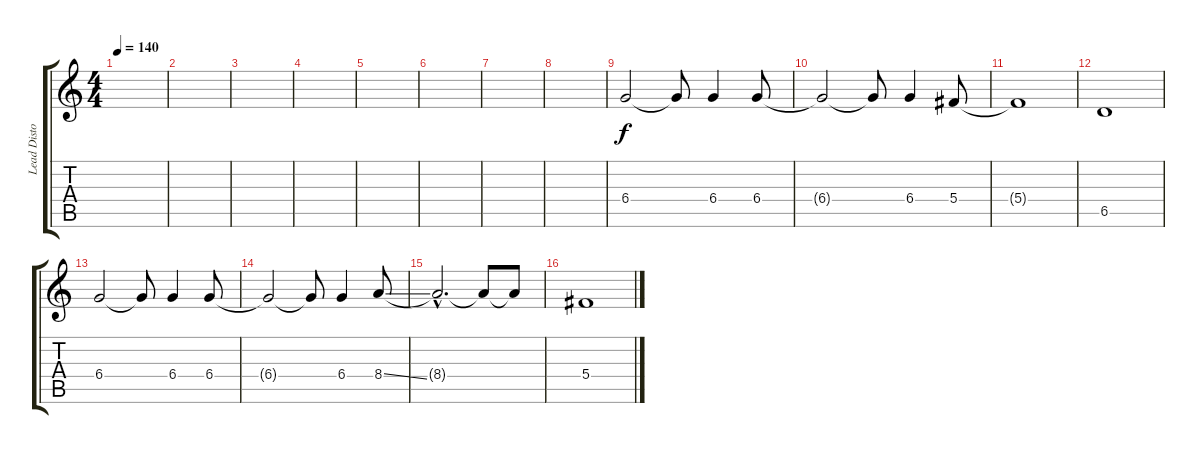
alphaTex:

\track ("Lead Distortion" "Lead Disto") {instrument overdrivenguitar}
\staff {score tabs}
\tuning (Eb4 Bb3 Gb3 Db3 Ab2 Eb2) {hide}
\ts (4 4)
\tempo 140
\clef g2
\ks c
|
|
|
|
|
|
|
|
6.4.2 6.4{t}.8 6.4.4 6.4.8 |
6.4{t}.2 6.4{t}.8 6.4.4 5.4.8 |
5.4{t}.1 |
6.5.1 |
6.4.2 6.4{t}.8 6.4.4 6.4.8 |
6.4{t}.2 6.4{t}.8 6.4.4 8.4{ss}.8 |
8.4{hac t}.2{d} 8.4{t}.8 8.4{t}.8 |
5.4.1
